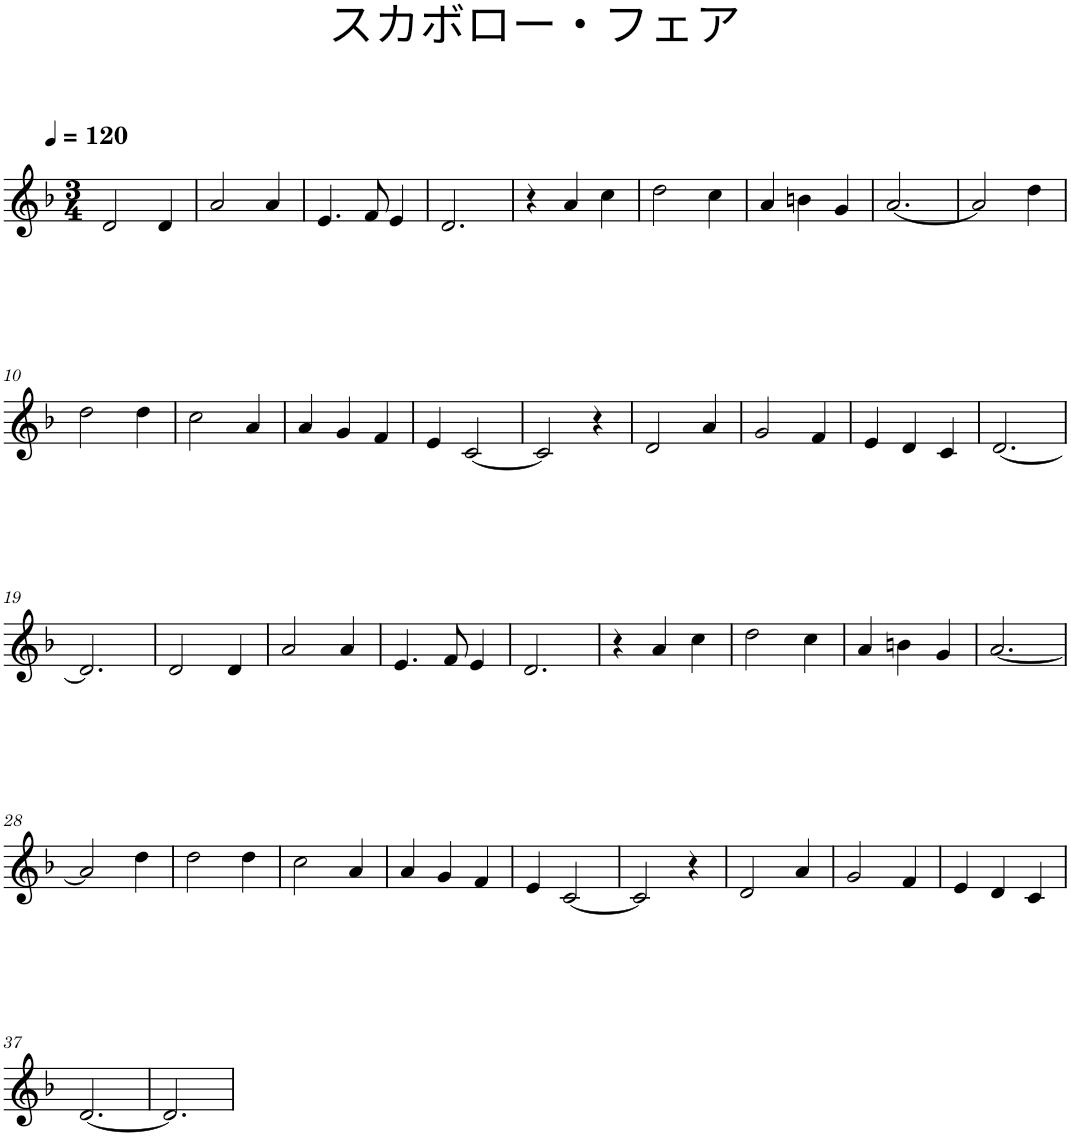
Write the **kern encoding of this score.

**kern
*part1
*staff1
*I"Piano
*I'Pno.
*clefG2
*k[b-]
*F:
*M3/4
*MM120
=1
2d/
4d/
=2
2a/
4a/
=3
4.e/
8f/
4e/
=4
2.d/
=5
4r
4a/
4cc\
=6
2dd\
4cc\
=7
4a/
4bn\
4g/
=8
[2.a/
=9
2a/]
4dd\
!!LO:LB:g=z
=10
2dd\
4dd\
=11
2cc\
4a/
=12
4a/
4g/
4f/
=13
4e/
[2c/
=14
2c/]
4r
=15
2d/
4a/
=16
2g/
4f/
=17
4e/
4d/
4c/
=18
[2.d/
!!LO:LB:g=z
=19
2.d/]
=20
2d/
4d/
=21
2a/
4a/
=22
4.e/
8f/
4e/
=23
2.d/
=24
4r
4a/
4cc\
=25
2dd\
4cc\
=26
4a/
4bn\
4g/
=27
[2.a/
!!LO:LB:g=z
=28
2a/]
4dd\
=29
2dd\
4dd\
=30
2cc\
4a/
=31
4a/
4g/
4f/
=32
4e/
[2c/
=33
2c/]
4r
=34
2d/
4a/
=35
2g/
4f/
=36
4e/
4d/
4c/
!!LO:LB:g=z
=37
[2.d/
=38
2.d/]
=
*-
